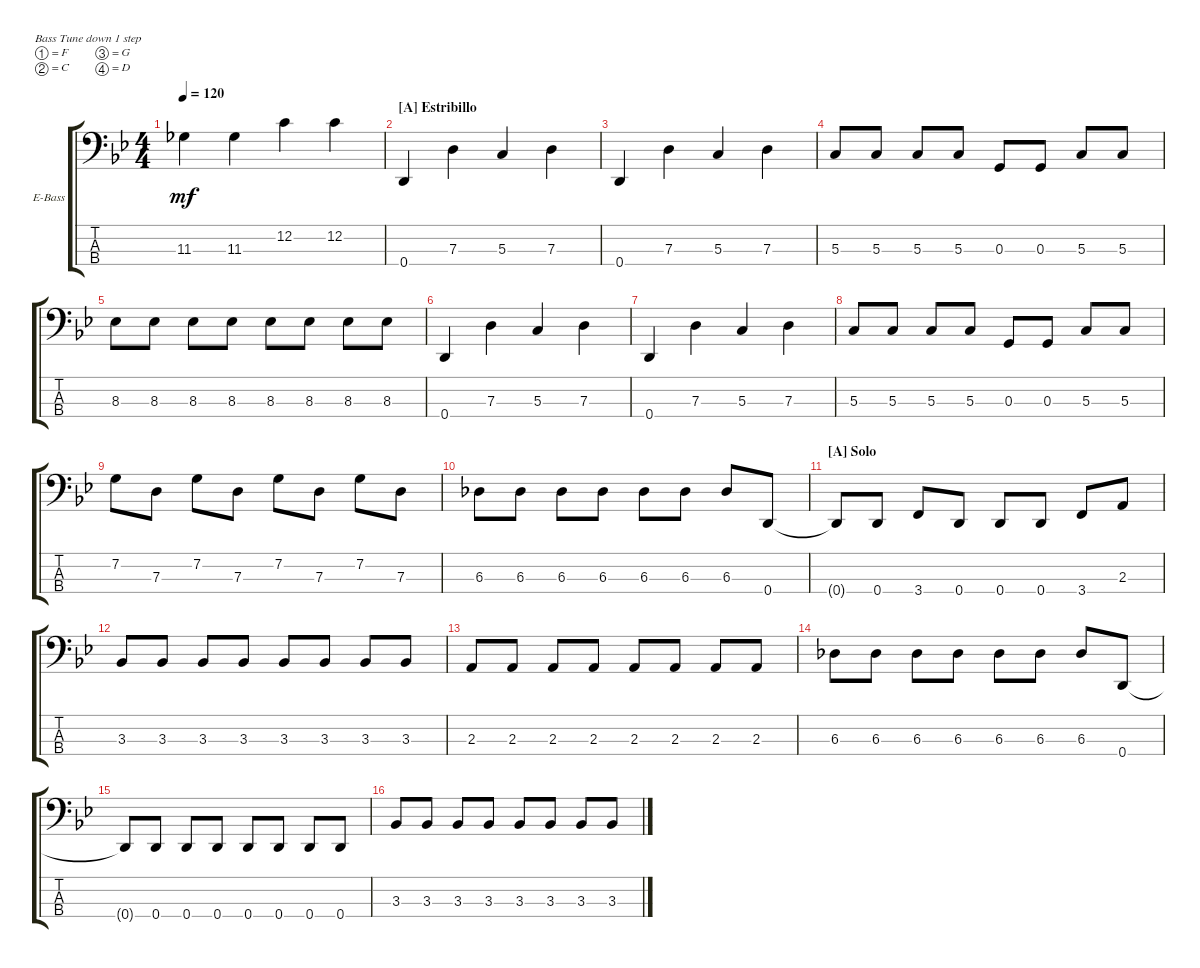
\bracketExtendMode groupsimilarinstruments
\firstSystemTrackNameOrientation horizontal
\otherSystemsTrackNameOrientation horizontal
\track ("Bass Ghoul" "E-Bass") {instrument electricbassfinger}
\staff {score tabs}
\tuning (F2 C2 G1 D1)
\ts (4 4)
\tempo 120
\clef f4
\ks bb
11.3.4{dy mf} 11.3.4 12.2.4 12.2.4 |
\section ("A" "Estribillo")
0.4.4 7.3.4 5.3.4 7.3.4 |
0.4.4 7.3.4 5.3.4 7.3.4 |
5.3.8 5.3.8 5.3.8 5.3.8 0.3.8 0.3.8 5.3.8 5.3.8 |
8.3.8 8.3.8 8.3.8 8.3.8 8.3.8 8.3.8 8.3.8 8.3.8 |
0.4.4 7.3.4 5.3.4 7.3.4 |
0.4.4 7.3.4 5.3.4 7.3.4 |
5.3.8 5.3.8 5.3.8 5.3.8 0.3.8 0.3.8 5.3.8 5.3.8 |
7.2.8 7.3.8 7.2.8 7.3.8 7.2.8 7.3.8 7.2.8 7.3.8 |
6.3.8 6.3.8 6.3.8 6.3.8 6.3.8 6.3.8 6.3.8 0.4.8 |
\section ("A" "Solo")
0.4{t}.8 0.4.8 3.4.8 0.4.8 0.4.8 0.4.8 3.4.8 2.3.8 |
3.3.8 3.3.8 3.3.8 3.3.8 3.3.8 3.3.8 3.3.8 3.3.8 |
2.3.8 2.3.8 2.3.8 2.3.8 2.3.8 2.3.8 2.3.8 2.3.8 |
6.3.8 6.3.8 6.3.8 6.3.8 6.3.8 6.3.8 6.3.8 0.4.8 |
0.4{t}.8 0.4.8 0.4.8 0.4.8 0.4.8 0.4.8 0.4.8 0.4.8 |
3.3.8 3.3.8 3.3.8 3.3.8 3.3.8 3.3.8 3.3.8 3.3.8
